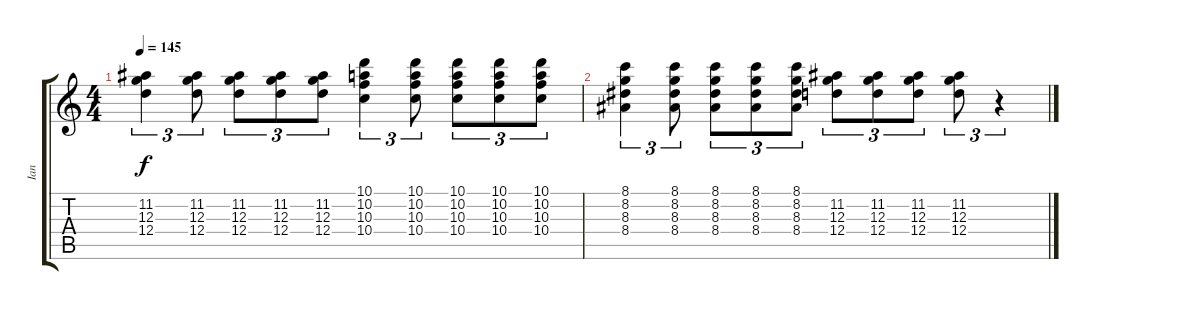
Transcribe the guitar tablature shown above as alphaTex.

\track ("Ian" "Ian") {instrument overdrivenguitar}
\staff {score tabs}
\tuning (E4 B3 G3 D3 A2 D2) {hide}
\ts (4 4)
\tempo 145
\clef g2
\ks c
(11.2 12.3 12.4).4{tu (3 2) dy f} (11.2 12.3 12.4).8{tu (3 2)} (11.2 12.3 12.4).8{tu (3 2)} (11.2 12.3 12.4).8{tu (3 2)} (11.2 12.3 12.4).8{tu (3 2)} (10.1 10.2 10.3 10.4).4{tu (3 2)} (10.1 10.2 10.3 10.4).8{tu (3 2)} (10.1 10.2 10.3 10.4).8{tu (3 2)} (10.1 10.2 10.3 10.4).8{tu (3 2)} (10.1 10.2 10.3 10.4).8{tu (3 2)} |
(8.1 8.2 8.3 8.4).4{tu (3 2)} (8.1 8.2 8.3 8.4).8{tu (3 2)} (8.1 8.2 8.3 8.4).8{tu (3 2)} (8.1 8.2 8.3 8.4).8{tu (3 2)} (8.1 8.2 8.3 8.4).8{tu (3 2)} (11.2 12.3 12.4).8{tu (3 2)} (11.2 12.3 12.4).8{tu (3 2)} (11.2 12.3 12.4).8{tu (3 2)} (11.2 12.3 12.4).8{tu (3 2)} r.4{tu (3 2)}
